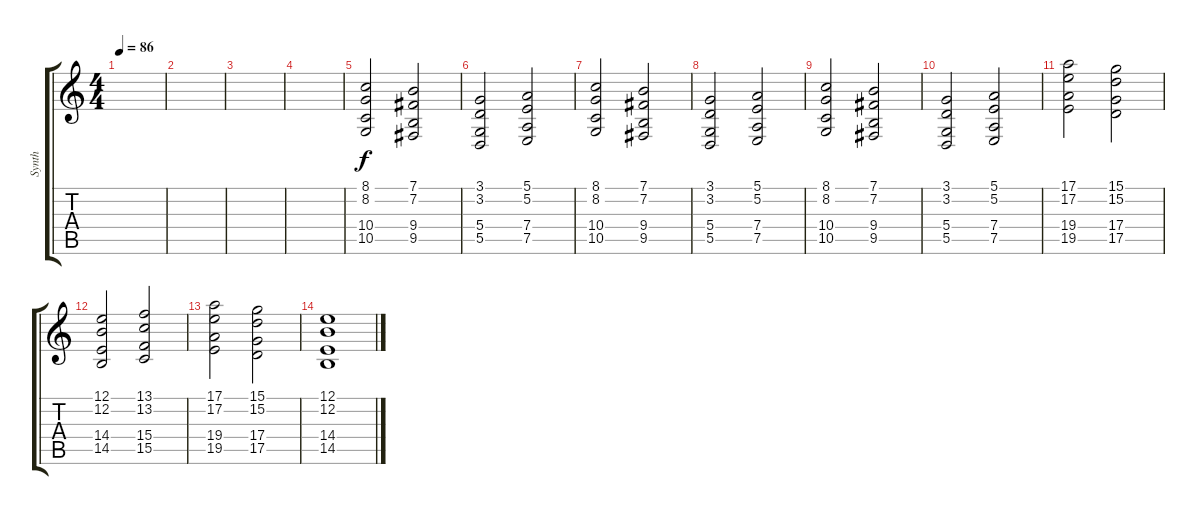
\track ("Synth" "Synth") {instrument stringensemble2}
\staff {score tabs}
\tuning (E4 B3 G3 D3 A2 E2) {hide}
\ts (4 4)
\tempo 86
\clef g2
\ks c
|
|
|
|
(8.1 8.2 10.4 10.5).2 (7.1 7.2 9.4 9.5).2 |
(3.1 3.2 5.4 5.5).2 (5.1 5.2 7.4 7.5).2 |
(8.1 8.2 10.4 10.5).2 (7.1 7.2 9.4 9.5).2 |
(3.1 3.2 5.4 5.5).2 (5.1 5.2 7.4 7.5).2 |
(8.1 8.2 10.4 10.5).2 (7.1 7.2 9.4 9.5).2 |
(3.1 3.2 5.4 5.5).2 (5.1 5.2 7.4 7.5).2 |
(17.1 17.2 19.4 19.5).2 (15.1 15.2 17.4 17.5).2 |
(12.1 12.2 14.4 14.5).2 (13.1 13.2 15.4 15.5).2 |
(17.1 17.2 19.4 19.5).2 (15.1 15.2 17.4 17.5).2 |
(12.1 12.2 14.4 14.5).1
